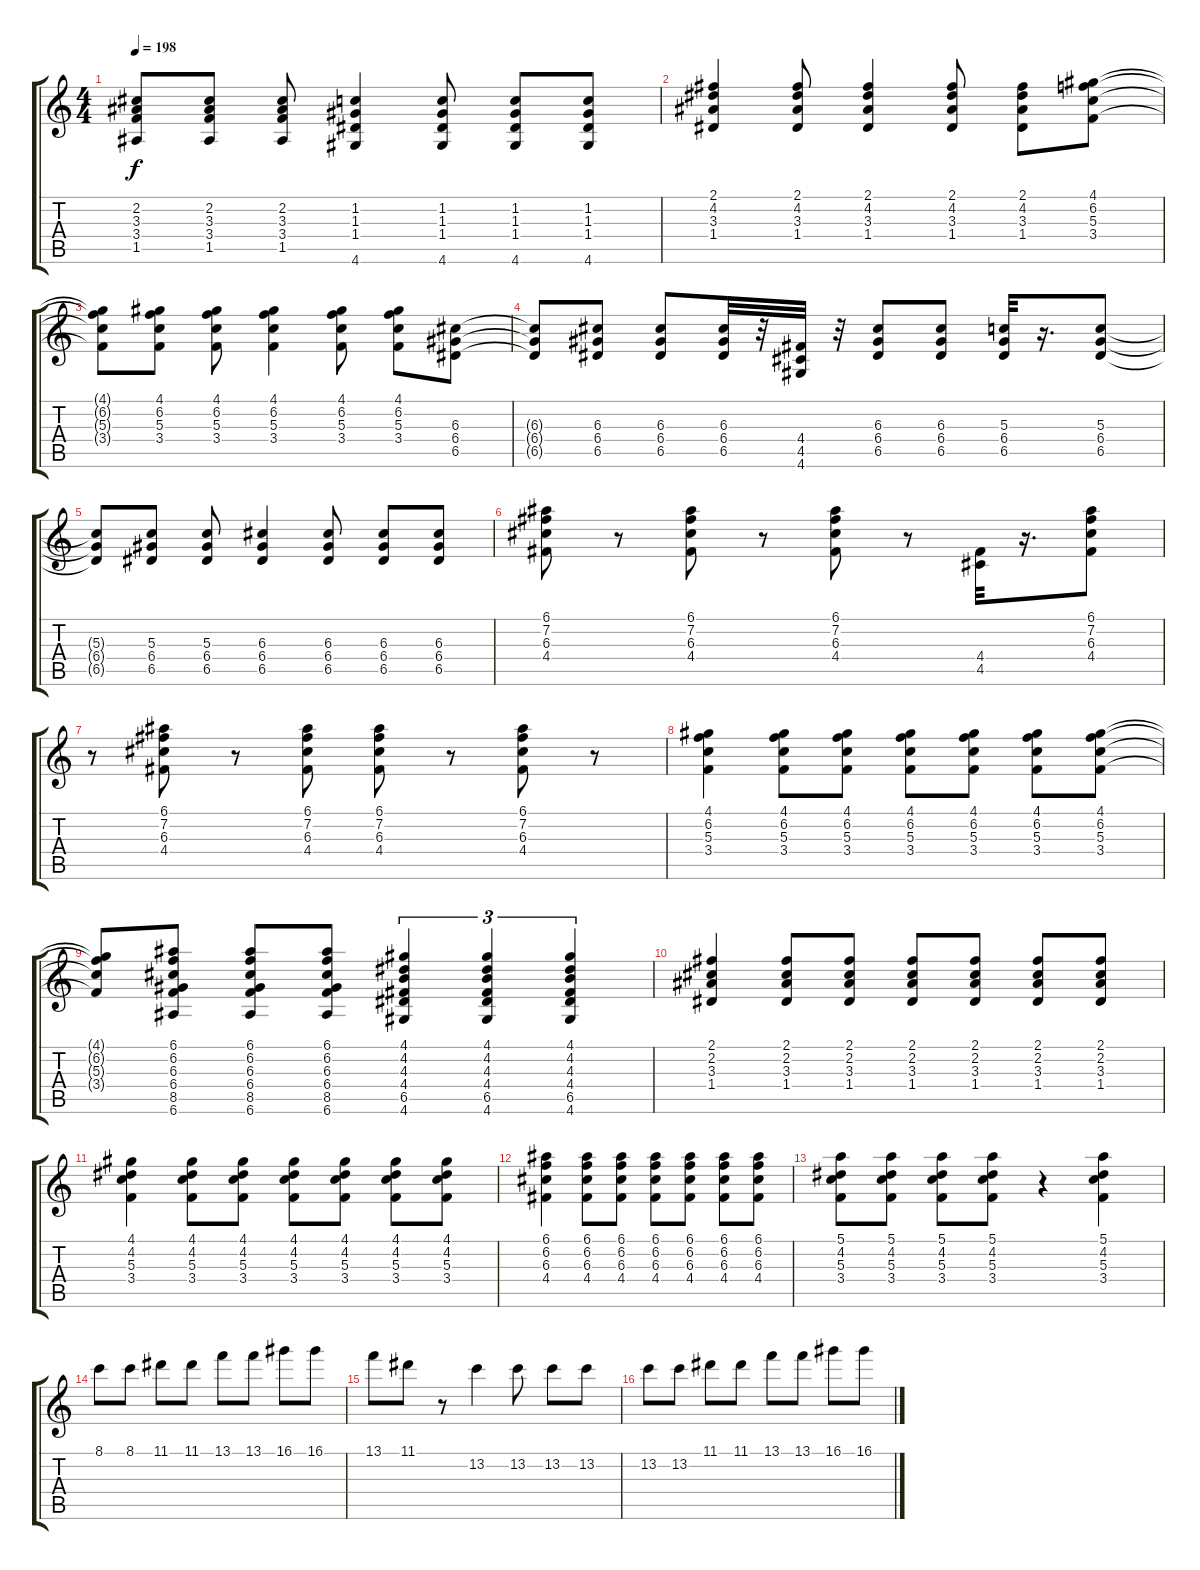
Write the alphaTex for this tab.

\track "" {instrument electricguitarclean}
\staff {score tabs}
\tuning (E4 B3 G3 D3 A2 E2) {hide}
\ts (4 4)
\tempo 198
\clef g2
\ks c
(2.2{t} 3.3{t} 3.4{t} 1.5{t}).8{dy f} (2.2 3.3 3.4 1.5).8 (2.2 3.3 3.4 1.5).8 (1.2 1.3 1.4 4.6).4 (1.2 1.3 1.4 4.6).8 (1.2 1.3 1.4 4.6).8 (1.2 1.3 1.4 4.6).8 |
(2.1 4.2 3.3 1.4).4 (2.1 4.2 3.3 1.4).8 (2.1 4.2 3.3 1.4).4 (2.1 4.2 3.3 1.4).8 (2.1 4.2 3.3 1.4).8 (4.1 6.2 5.3 3.4).8 |
(4.1{t} 6.2{t} 5.3{t} 3.4{t}).8 (4.1 6.2 5.3 3.4).8 (4.1 6.2 5.3 3.4).8 (4.1 6.2 5.3 3.4).4 (4.1 6.2 5.3 3.4).8 (4.1 6.2 5.3 3.4).8 (6.3 6.4 6.5).8 |
(6.3{t} 6.4{t} 6.5{t}).8 (6.3 6.4 6.5).8 (6.3 6.4 6.5).8 (6.3 6.4 6.5).32 r.32 (4.4 4.5 4.6).32 r.32 (6.3 6.4 6.5).8 (6.3 6.4 6.5).8 (5.3 6.4 6.5).32 r.16{d} (5.3 6.4 6.5).8 |
(5.3{t} 6.4{t} 6.5{t}).8 (5.3 6.4 6.5).8 (5.3 6.4 6.5).8 (6.3 6.4 6.5).4 (6.3 6.4 6.5).8 (6.3 6.4 6.5).8 (6.3 6.4 6.5).8 |
(6.1 7.2 6.3 4.4).8 r.8 (6.1 7.2 6.3 4.4).8 r.8 (6.1 7.2 6.3 4.4).8 r.8 (4.4 4.5).32 r.16{d} (6.1 7.2 6.3 4.4).8 |
r.8 (6.1 7.2 6.3 4.4).8 r.8 (6.1 7.2 6.3 4.4).8 (6.1 7.2 6.3 4.4).8 r.8 (6.1 7.2 6.3 4.4).8 r.8 |
(4.1 6.2 5.3 3.4).4 (4.1 6.2 5.3 3.4).8 (4.1 6.2 5.3 3.4).8 (4.1 6.2 5.3 3.4).8 (4.1 6.2 5.3 3.4).8 (4.1 6.2 5.3 3.4).8 (4.1 6.2 5.3 3.4).8 |
(4.1{t} 6.2{t} 5.3{t} 3.4{t}).8 (6.1 6.2 6.3 6.4 8.5 6.6).8 (6.1 6.2 6.3 6.4 8.5 6.6).8 (6.1 6.2 6.3 6.4 8.5 6.6).8 (4.1 4.2 4.3 4.4 6.5 4.6).4{tu (3 2)} (4.1 4.2 4.3 4.4 6.5 4.6).4{tu (3 2)} (4.1 4.2 4.3 4.4 6.5 4.6).4{tu (3 2)} |
(2.1 2.2 3.3 1.4).4 (2.1 2.2 3.3 1.4).8 (2.1 2.2 3.3 1.4).8 (2.1 2.2 3.3 1.4).8 (2.1 2.2 3.3 1.4).8 (2.1 2.2 3.3 1.4).8 (2.1 2.2 3.3 1.4).8 |
(4.1 4.2 5.3 3.4).4 (4.1 4.2 5.3 3.4).8 (4.1 4.2 5.3 3.4).8 (4.1 4.2 5.3 3.4).8 (4.1 4.2 5.3 3.4).8 (4.1 4.2 5.3 3.4).8 (4.1 4.2 5.3 3.4).8 |
(6.1 6.2 6.3 4.4).4 (6.1 6.2 6.3 4.4).8 (6.1 6.2 6.3 4.4).8 (6.1 6.2 6.3 4.4).8 (6.1 6.2 6.3 4.4).8 (6.1 6.2 6.3 4.4).8 (6.1 6.2 6.3 4.4).8 |
(5.1 4.2 5.3 3.4).8 (5.1 4.2 5.3 3.4).8 (5.1 4.2 5.3 3.4).8 (5.1 4.2 5.3 3.4).8 r.4 (5.1 4.2 5.3 3.4).4 |
8.1.8 8.1.8 11.1.8 11.1.8 13.1.8 13.1.8 16.1.8 16.1.8 |
13.1.8 11.1.8 r.8 13.2.4 13.2.8 13.2.8 13.2.8 |
13.2.8 13.2.8 11.1.8 11.1.8 13.1.8 13.1.8 16.1.8 16.1.8
